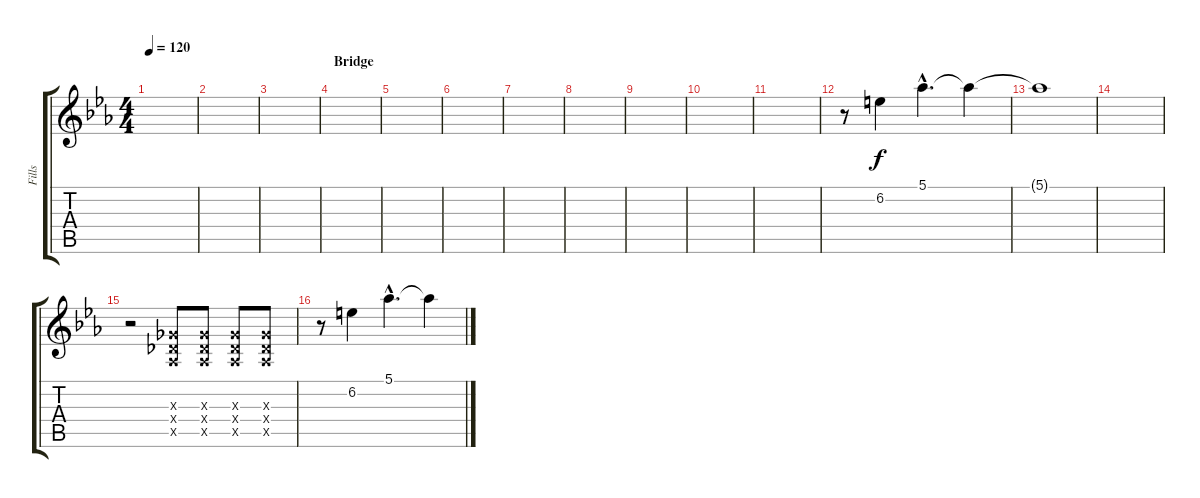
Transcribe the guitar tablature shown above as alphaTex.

\track ("Fills" "Fills") {instrument overdrivenguitar}
\staff {score tabs}
\tuning (Eb4 Bb3 Gb3 Db3 Ab2 Db2) {hide}
\ts (4 4)
\tempo 120
\clef g2
\ks eb
|
|
|
\section ("" "Bridge")
|
|
|
|
|
|
|
|
r.8 6.2.4 5.1{hac}.4{d} 5.1{t}.4 |
5.1{t}.1 |
|
r.2 (0.3{x} 0.4{x} 0.5{x}).8 (0.3{x} 0.4{x} 0.5{x}).8 (0.3{x} 0.4{x} 0.5{x}).8 (0.3{x} 0.4{x} 0.5{x}).8 |
r.8 6.2.4 5.1{hac}.4{d} 5.1{t}.4
